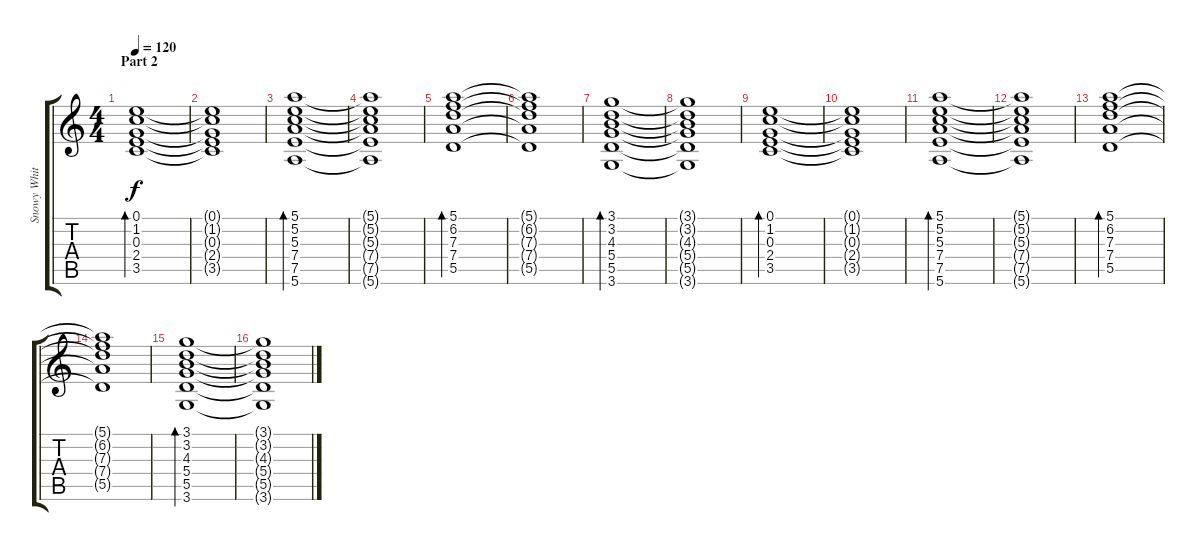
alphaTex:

\track ("Snowy White (Rhytm Guitar)" "Snowy Whit") {instrument electricguitarclean}
\staff {score tabs}
\tuning (E4 B3 G3 D3 A2 E2) {hide}
\ts (4 4)
\section ("" "Part 2")
\tempo 120
\clef g2
\ks c
(0.1 1.2 0.3 2.4 3.5).1{bd 60 dy f} |
(0.1{t} 1.2{t} 0.3{t} 2.4{t} 3.5{t}).1 |
(5.1 5.2 5.3 7.4 7.5 5.6).1{bd 60} |
(5.1{t} 5.2{t} 5.3{t} 7.4{t} 7.5{t} 5.6{t}).1 |
(5.1 6.2 7.3 7.4 5.5).1{bd 60} |
(5.1{t} 6.2{t} 7.3{t} 7.4{t} 5.5{t}).1 |
(3.1 3.2 4.3 5.4 5.5 3.6).1{bd 60} |
(3.1{t} 3.2{t} 4.3{t} 5.4{t} 5.5{t} 3.6{t}).1 |
(0.1 1.2 0.3 2.4 3.5).1{bd 60} |
(0.1{t} 1.2{t} 0.3{t} 2.4{t} 3.5{t}).1 |
(5.1 5.2 5.3 7.4 7.5 5.6).1{bd 60} |
(5.1{t} 5.2{t} 5.3{t} 7.4{t} 7.5{t} 5.6{t}).1 |
(5.1 6.2 7.3 7.4 5.5).1{bd 60} |
(5.1{t} 6.2{t} 7.3{t} 7.4{t} 5.5{t}).1 |
(3.1 3.2 4.3 5.4 5.5 3.6).1{bd 60} |
(3.1{t} 3.2{t} 4.3{t} 5.4{t} 5.5{t} 3.6{t}).1
